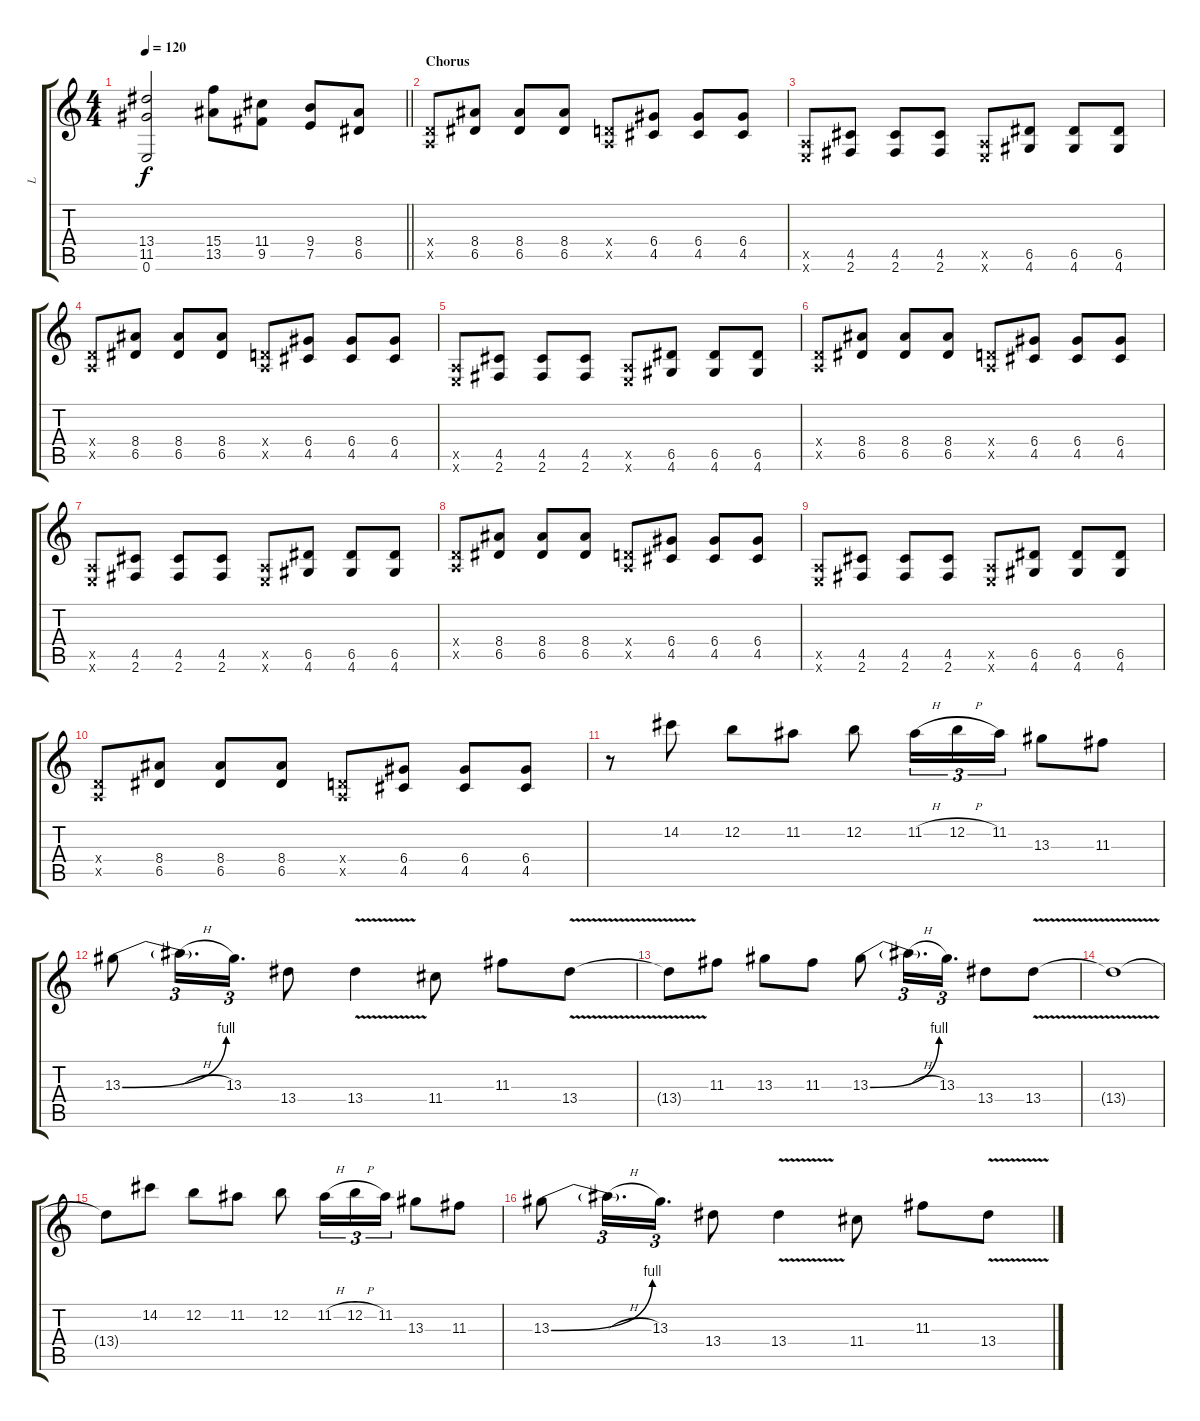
\track ("L" "L") {instrument distortionguitar}
\staff {score tabs}
\tuning (E4 B3 G3 D3 A2 E2) {hide}
\ts (4 4)
\tempo 120
\clef g2
\barLineRight lightlight
\ks c
(13.4{t} 11.5{t} 0.6{t}).2{dy f} (15.4 13.5).8 (11.4 9.5).8 (9.4 7.5).8 (8.4 6.5).8 |
\section ("" "Chorus")
(0.4{x} 0.5{x}).8 (8.4 6.5).8 (8.4 6.5).8 (8.4 6.5).8 (0.4{x} 0.5{x}).8 (6.4 4.5).8 (6.4 4.5).8 (6.4 4.5).8 |
(0.5{x} 0.6{x}).8 (4.5 2.6).8 (4.5 2.6).8 (4.5 2.6).8 (0.5{x} 0.6{x}).8 (6.5 4.6).8 (6.5 4.6).8 (6.5 4.6).8 |
(0.4{x} 0.5{x}).8 (8.4 6.5).8 (8.4 6.5).8 (8.4 6.5).8 (0.4{x} 0.5{x}).8 (6.4 4.5).8 (6.4 4.5).8 (6.4 4.5).8 |
(0.5{x} 0.6{x}).8 (4.5 2.6).8 (4.5 2.6).8 (4.5 2.6).8 (0.5{x} 0.6{x}).8 (6.5 4.6).8 (6.5 4.6).8 (6.5 4.6).8 |
(0.4{x} 0.5{x}).8 (8.4 6.5).8 (8.4 6.5).8 (8.4 6.5).8 (0.4{x} 0.5{x}).8 (6.4 4.5).8 (6.4 4.5).8 (6.4 4.5).8 |
(0.5{x} 0.6{x}).8 (4.5 2.6).8 (4.5 2.6).8 (4.5 2.6).8 (0.5{x} 0.6{x}).8 (6.5 4.6).8 (6.5 4.6).8 (6.5 4.6).8 |
(0.4{x} 0.5{x}).8 (8.4 6.5).8 (8.4 6.5).8 (8.4 6.5).8 (0.4{x} 0.5{x}).8 (6.4 4.5).8 (6.4 4.5).8 (6.4 4.5).8 |
(0.5{x} 0.6{x}).8 (4.5 2.6).8 (4.5 2.6).8 (4.5 2.6).8 (0.5{x} 0.6{x}).8 (6.5 4.6).8 (6.5 4.6).8 (6.5 4.6).8 |
(0.4{x} 0.5{x}).8 (8.4 6.5).8 (8.4 6.5).8 (8.4 6.5).8 (0.4{x} 0.5{x}).8 (6.4 4.5).8 (6.4 4.5).8 (6.4 4.5).8 |
r.8 14.2.8 12.2.8 11.2.8 12.2.8 11.2{h}.16{tu (3 2)} 12.2{h}.16{tu (3 2)} 11.2.16{tu (3 2)} 13.3.8 11.3.8 |
13.3{be (bend 0 0 60 4)}.8 13.3{h t}.16{d tu (3 2)} 13.3.16{d tu (3 2)} 13.4.8 13.4{v}.4 11.4.8 11.3.8 13.4{v}.8 |
13.4{t}.8 11.3.8 13.3.8 11.3.8 13.3{be (bend 0 0 60 4)}.8 13.3{h t}.16{d tu (3 2)} 13.3.16{d tu (3 2)} 13.4.8 13.4{v}.8 |
13.4{t}.1 |
13.4{t}.8 14.2.8 12.2.8 11.2.8 12.2.8 11.2{h}.16{tu (3 2)} 12.2{h}.16{tu (3 2)} 11.2.16{tu (3 2)} 13.3.8 11.3.8 |
13.3{be (bend 0 0 60 4)}.8 13.3{h t}.16{d tu (3 2)} 13.3.16{d tu (3 2)} 13.4.8 13.4{v}.4 11.4.8 11.3.8 13.4{v}.8
